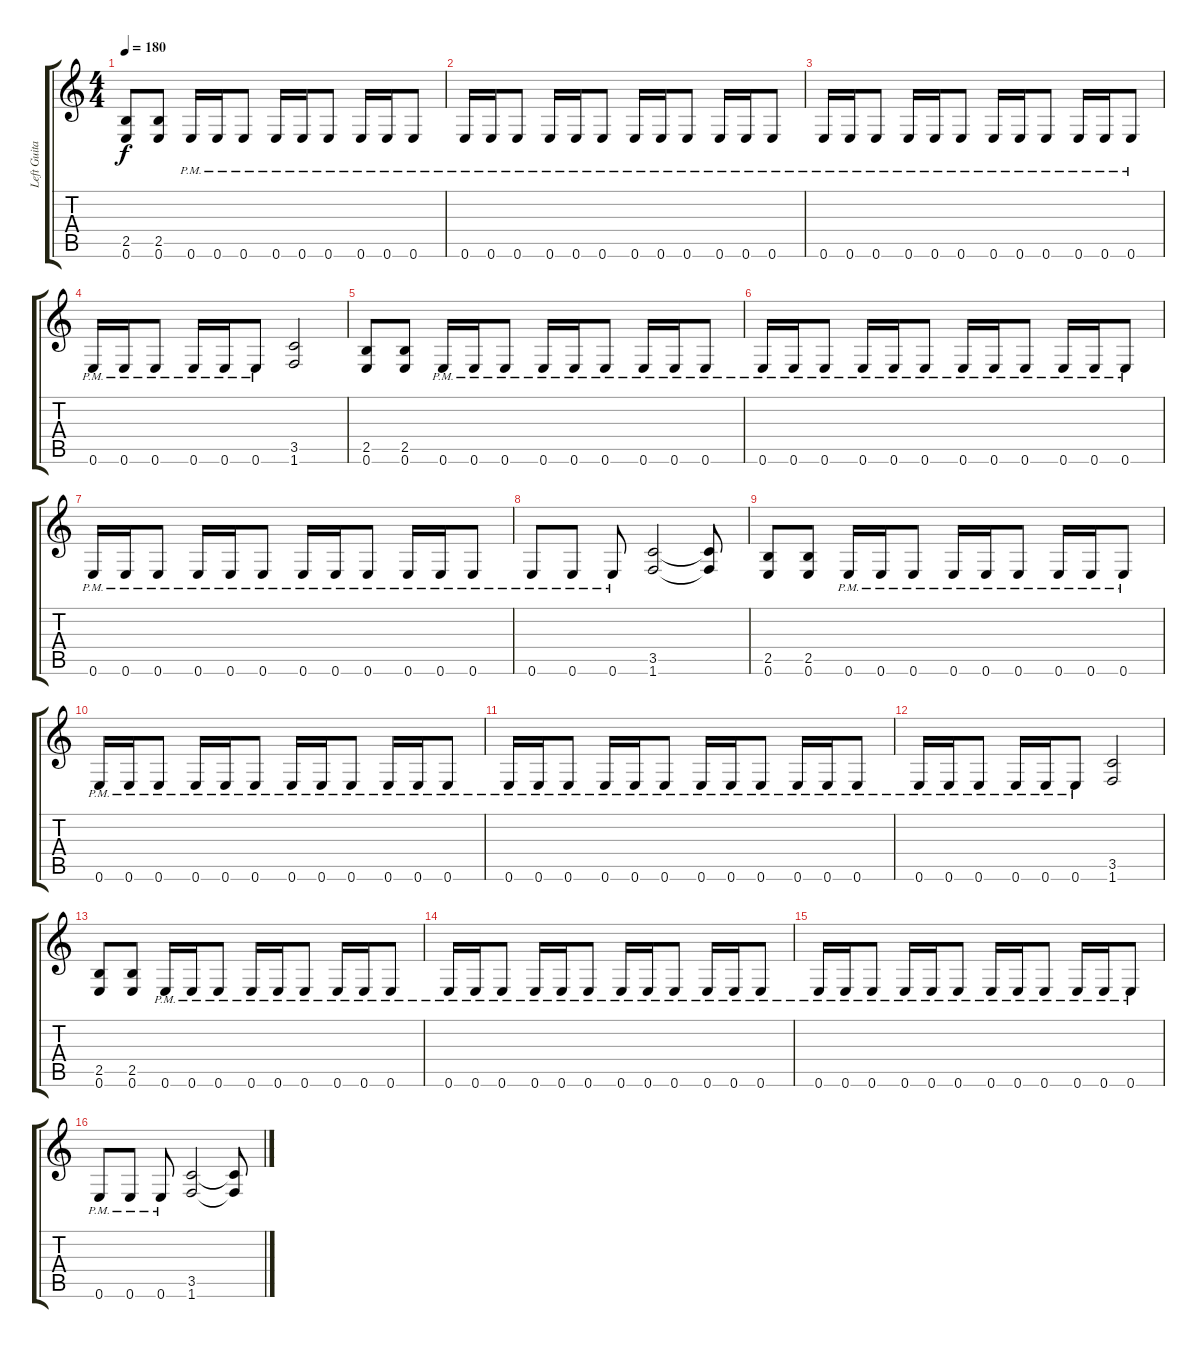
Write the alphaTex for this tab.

\track ("Left Guitar" "Left Guita") {instrument distortionguitar}
\staff {score tabs}
\tuning (E4 B3 G3 D3 A2 E2) {hide}
\ts (4 4)
\tempo 180
\clef g2
\ks c
(2.5 0.6).8{dy f} (2.5 0.6).8 0.6{pm}.16 0.6{pm}.16 0.6{pm}.8 0.6{pm}.16 0.6{pm}.16 0.6{pm}.8 0.6{pm}.16 0.6{pm}.16 0.6{pm}.8 |
0.6{pm}.16 0.6{pm}.16 0.6{pm}.8 0.6{pm}.16 0.6{pm}.16 0.6{pm}.8 0.6{pm}.16 0.6{pm}.16 0.6{pm}.8 0.6{pm}.16 0.6{pm}.16 0.6{pm}.8 |
0.6{pm}.16 0.6{pm}.16 0.6{pm}.8 0.6{pm}.16 0.6{pm}.16 0.6{pm}.8 0.6{pm}.16 0.6{pm}.16 0.6{pm}.8 0.6{pm}.16 0.6{pm}.16 0.6{pm}.8 |
0.6{pm}.16 0.6{pm}.16 0.6{pm}.8 0.6{pm}.16 0.6{pm}.16 0.6{pm}.8 (3.5 1.6).2 |
(2.5 0.6).8 (2.5 0.6).8 0.6{pm}.16 0.6{pm}.16 0.6{pm}.8 0.6{pm}.16 0.6{pm}.16 0.6{pm}.8 0.6{pm}.16 0.6{pm}.16 0.6{pm}.8 |
0.6{pm}.16 0.6{pm}.16 0.6{pm}.8 0.6{pm}.16 0.6{pm}.16 0.6{pm}.8 0.6{pm}.16 0.6{pm}.16 0.6{pm}.8 0.6{pm}.16 0.6{pm}.16 0.6{pm}.8 |
0.6{pm}.16 0.6{pm}.16 0.6{pm}.8 0.6{pm}.16 0.6{pm}.16 0.6{pm}.8 0.6{pm}.16 0.6{pm}.16 0.6{pm}.8 0.6{pm}.16 0.6{pm}.16 0.6{pm}.8 |
0.6{pm}.8 0.6{pm}.8 0.6{pm}.8 (3.5 1.6).2 (3.5{t} 1.6{t}).8 |
(2.5 0.6).8 (2.5 0.6).8 0.6{pm}.16 0.6{pm}.16 0.6{pm}.8 0.6{pm}.16 0.6{pm}.16 0.6{pm}.8 0.6{pm}.16 0.6{pm}.16 0.6{pm}.8 |
0.6{pm}.16 0.6{pm}.16 0.6{pm}.8 0.6{pm}.16 0.6{pm}.16 0.6{pm}.8 0.6{pm}.16 0.6{pm}.16 0.6{pm}.8 0.6{pm}.16 0.6{pm}.16 0.6{pm}.8 |
0.6{pm}.16 0.6{pm}.16 0.6{pm}.8 0.6{pm}.16 0.6{pm}.16 0.6{pm}.8 0.6{pm}.16 0.6{pm}.16 0.6{pm}.8 0.6{pm}.16 0.6{pm}.16 0.6{pm}.8 |
0.6{pm}.16 0.6{pm}.16 0.6{pm}.8 0.6{pm}.16 0.6{pm}.16 0.6{pm}.8 (3.5 1.6).2 |
(2.5 0.6).8 (2.5 0.6).8 0.6{pm}.16 0.6{pm}.16 0.6{pm}.8 0.6{pm}.16 0.6{pm}.16 0.6{pm}.8 0.6{pm}.16 0.6{pm}.16 0.6{pm}.8 |
0.6{pm}.16 0.6{pm}.16 0.6{pm}.8 0.6{pm}.16 0.6{pm}.16 0.6{pm}.8 0.6{pm}.16 0.6{pm}.16 0.6{pm}.8 0.6{pm}.16 0.6{pm}.16 0.6{pm}.8 |
0.6{pm}.16 0.6{pm}.16 0.6{pm}.8 0.6{pm}.16 0.6{pm}.16 0.6{pm}.8 0.6{pm}.16 0.6{pm}.16 0.6{pm}.8 0.6{pm}.16 0.6{pm}.16 0.6{pm}.8 |
0.6{pm}.8 0.6{pm}.8 0.6{pm}.8 (3.5 1.6).2 (3.5{t} 1.6{t}).8
